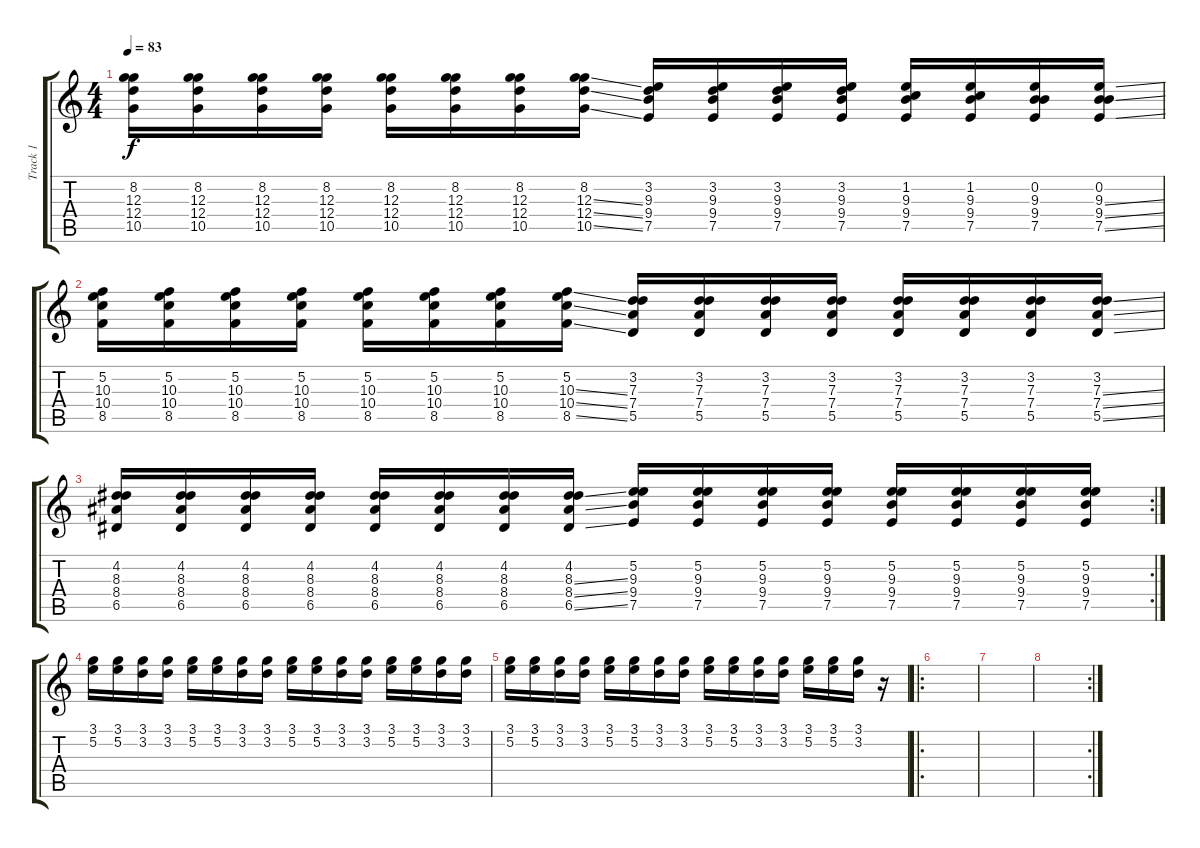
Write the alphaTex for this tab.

\track ("Track 1" "Track 1") {instrument distortionguitar}
\staff {score tabs}
\tuning (E4 B3 G3 D3 A2 E2) {hide}
\ts (4 4)
\tempo 83
\clef g2
\ks c
(8.2 12.3 12.4 10.5).16{dy f} (8.2 12.3 12.4 10.5).16 (8.2 12.3 12.4 10.5).16 (8.2 12.3 12.4 10.5).16 (8.2 12.3 12.4 10.5).16 (8.2 12.3 12.4 10.5).16 (8.2 12.3 12.4 10.5).16 (8.2 12.3{ss} 12.4{ss} 10.5{ss}).16 (3.2 9.3 9.4 7.5).16 (3.2 9.3 9.4 7.5).16 (3.2 9.3 9.4 7.5).16 (3.2 9.3 9.4 7.5).16 (1.2 9.3 9.4 7.5).16 (1.2 9.3 9.4 7.5).16 (0.2 9.3 9.4 7.5).16 (0.2 9.3{ss} 9.4{ss} 7.5{ss}).16 |
(5.2 10.3 10.4 8.5).16 (5.2 10.3 10.4 8.5).16 (5.2 10.3 10.4 8.5).16 (5.2 10.3 10.4 8.5).16 (5.2 10.3 10.4 8.5).16 (5.2 10.3 10.4 8.5).16 (5.2 10.3 10.4 8.5).16 (5.2 10.3{ss} 10.4{ss} 8.5{ss}).16 (3.2 7.3 7.4 5.5).16 (3.2 7.3 7.4 5.5).16 (3.2 7.3 7.4 5.5).16 (3.2 7.3 7.4 5.5).16 (3.2 7.3 7.4 5.5).16 (3.2 7.3 7.4 5.5).16 (3.2 7.3 7.4 5.5).16 (3.2 7.3{ss} 7.4{ss} 5.5{ss}).16 |
\rc 2
(4.2 8.3 8.4 6.5).16 (4.2 8.3 8.4 6.5).16 (4.2 8.3 8.4 6.5).16 (4.2 8.3 8.4 6.5).16 (4.2 8.3 8.4 6.5).16 (4.2 8.3 8.4 6.5).16 (4.2 8.3 8.4 6.5).16 (4.2 8.3{ss} 8.4{ss} 6.5{ss}).16 (5.2 9.3 9.4 7.5).16 (5.2 9.3 9.4 7.5).16 (5.2 9.3 9.4 7.5).16 (5.2 9.3 9.4 7.5).16 (5.2 9.3 9.4 7.5).16 (5.2 9.3 9.4 7.5).16 (5.2 9.3 9.4 7.5).16 (5.2 9.3 9.4 7.5).16 |
(3.1 5.2).16 (3.1 5.2).16 (3.1 3.2).16 (3.1 3.2).16 (3.1 5.2).16 (3.1 5.2).16 (3.1 3.2).16 (3.1 3.2).16 (3.1 5.2).16 (3.1 5.2).16 (3.1 3.2).16 (3.1 3.2).16 (3.1 5.2).16 (3.1 5.2).16 (3.1 3.2).16 (3.1 3.2).16 |
(3.1 5.2).16 (3.1 5.2).16 (3.1 3.2).16 (3.1 3.2).16 (3.1 5.2).16 (3.1 5.2).16 (3.1 3.2).16 (3.1 3.2).16 (3.1 5.2).16 (3.1 5.2).16 (3.1 3.2).16 (3.1 3.2).16 (3.1 5.2).16 (3.1 5.2).16 (3.1 3.2).16 r.16 |
\ro
|
|
\rc 2
